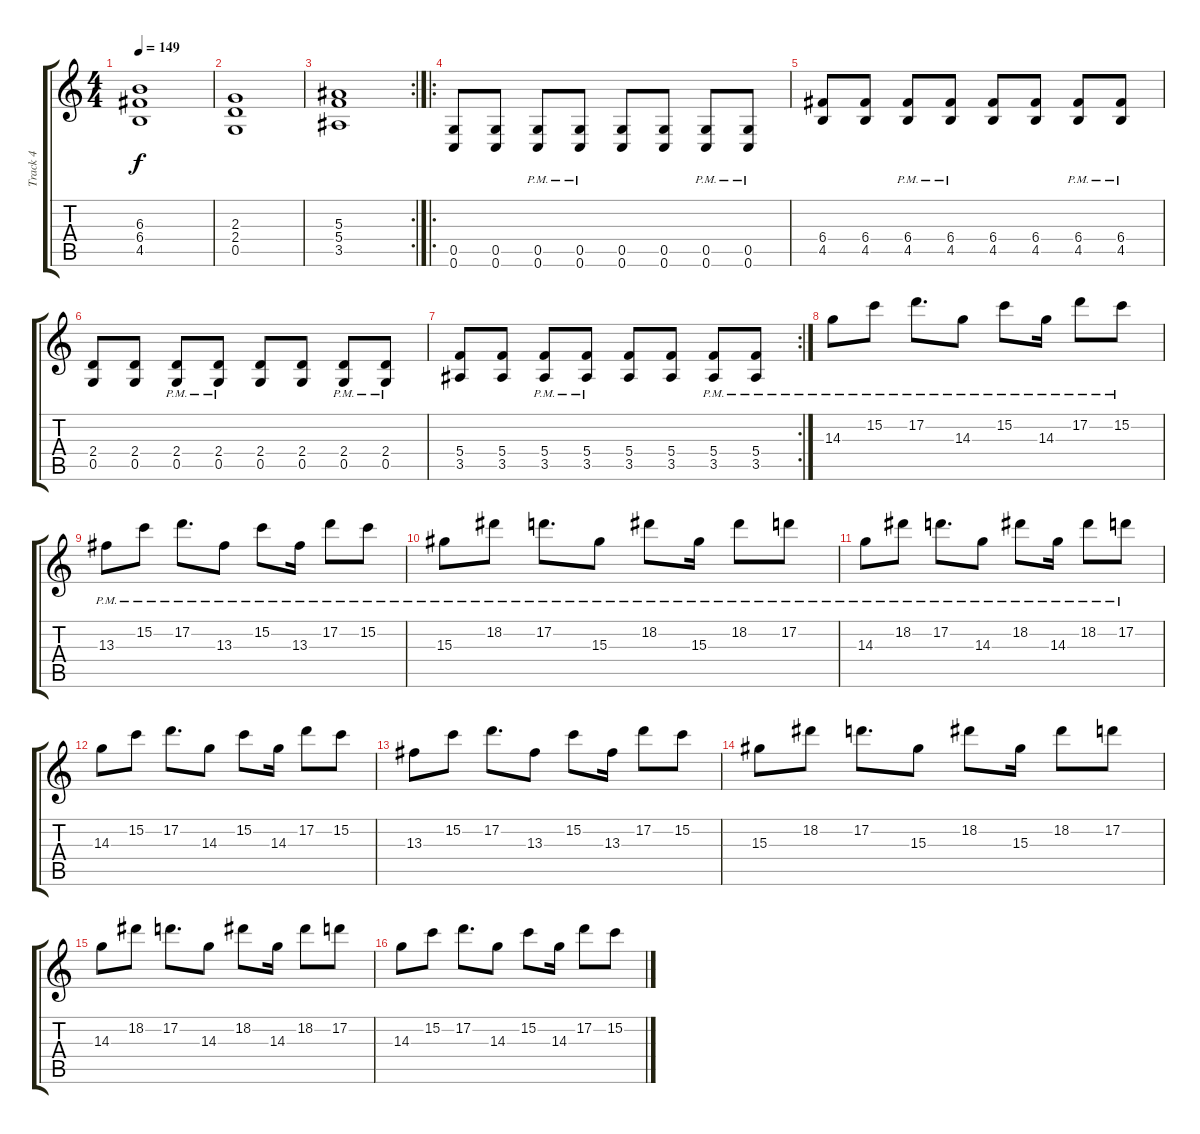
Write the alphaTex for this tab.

\track ("Track 4" "Track 4") {instrument electricguitarclean}
\staff {score tabs}
\tuning (D4 A3 F3 C3 G2 C2) {hide}
\ts (4 4)
\tempo 149
\clef g2
\ks c
(6.3 6.4 4.5).1{dy f} |
(2.3 2.4 0.5).1 |
\rc 2
(5.3 5.4 3.5).1 |
\ro
(0.5 0.6).8 (0.5 0.6).8 (0.5{pm} 0.6{pm}).8 (0.5{pm} 0.6{pm}).8 (0.5 0.6).8 (0.5 0.6).8 (0.5{pm} 0.6{pm}).8 (0.5{pm} 0.6{pm}).8 |
(6.4 4.5).8 (6.4 4.5).8 (6.4{pm} 4.5{pm}).8 (6.4{pm} 4.5{pm}).8 (6.4 4.5).8 (6.4 4.5).8 (6.4{pm} 4.5{pm}).8 (6.4{pm} 4.5{pm}).8 |
(2.4 0.5).8 (2.4 0.5).8 (2.4{pm} 0.5{pm}).8 (2.4{pm} 0.5{pm}).8 (2.4 0.5).8 (2.4 0.5).8 (2.4{pm} 0.5{pm}).8 (2.4{pm} 0.5{pm}).8 |
\rc 2
(5.4 3.5).8 (5.4 3.5).8 (5.4{pm} 3.5{pm}).8 (5.4{pm} 3.5{pm}).8 (5.4 3.5).8 (5.4 3.5).8 (5.4{pm} 3.5{pm}).8 (5.4{pm} 3.5{pm}).8 |
14.3{pm}.8{instrument electricguitarclean} 15.2{pm}.8 17.2{pm}.8{d} 14.3{pm}.8 15.2{pm}.8 14.3{pm}.16 17.2{pm}.8 15.2{pm}.8 |
13.3{pm}.8 15.2{pm}.8 17.2{pm}.8{d} 13.3{pm}.8 15.2{pm}.8 13.3{pm}.16 17.2{pm}.8 15.2{pm}.8 |
15.3{pm}.8 18.2{pm}.8 17.2{pm}.8{d} 15.3{pm}.8 18.2{pm}.8 15.3{pm}.16 18.2{pm}.8 17.2{pm}.8 |
14.3{pm}.8 18.2{pm}.8 17.2{pm}.8{d} 14.3{pm}.8 18.2{pm}.8 14.3{pm}.16 18.2{pm}.8 17.2{pm}.8 |
14.3.8 15.2.8 17.2.8{d} 14.3.8 15.2.8 14.3.16 17.2.8 15.2.8 |
13.3.8 15.2.8 17.2.8{d} 13.3.8 15.2.8 13.3.16 17.2.8 15.2.8 |
15.3.8 18.2.8 17.2.8{d} 15.3.8 18.2.8 15.3.16 18.2.8 17.2.8 |
14.3.8 18.2.8 17.2.8{d} 14.3.8 18.2.8 14.3.16 18.2.8 17.2.8 |
14.3.8 15.2.8 17.2.8{d} 14.3.8 15.2.8 14.3.16 17.2.8 15.2.8
